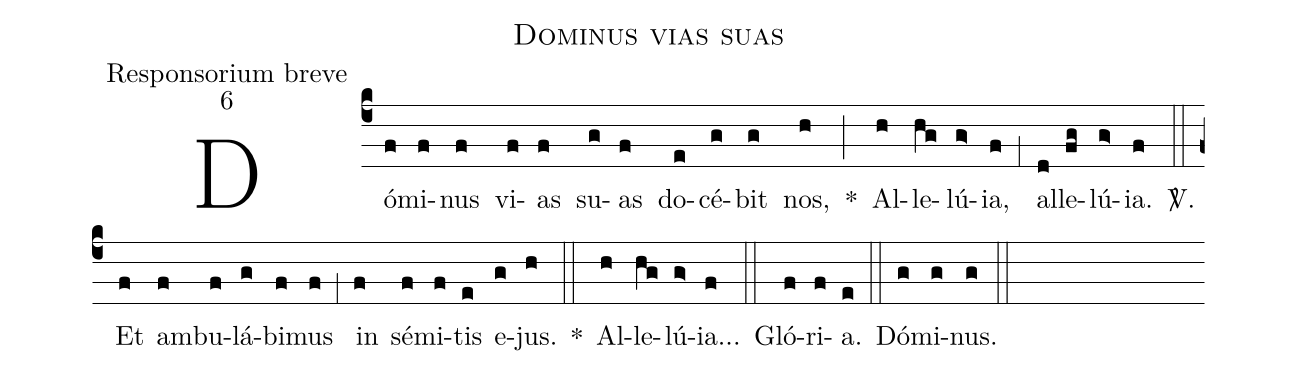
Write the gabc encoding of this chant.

name:Dominus vias suas;
office-part:Responsorium breve;
mode:6;
%%
(c4) Dó(f)mi(f)nus(f) vi(f)as(f) su(g)as(f) do(e)cé(g)bit(g) nos,(h) *(;) Al(h)le(hg)lú(g>)ia,(f) (;1) al(d)le(fg)lú(g>)ia.(f) <sp>V/</sp>.(::) Et(f) am(f)bu(f)lá(g)bi(f)mus(f) (;1) in(f) sé(f)mi(f)tis(e) e(g)jus.(h) *(::) Al(h)le(hg)lú(g>)ia...(f) (::) Gló(f)ri(f)a.(e) (::) Dó(g)mi(g)nus.(g) (::)
